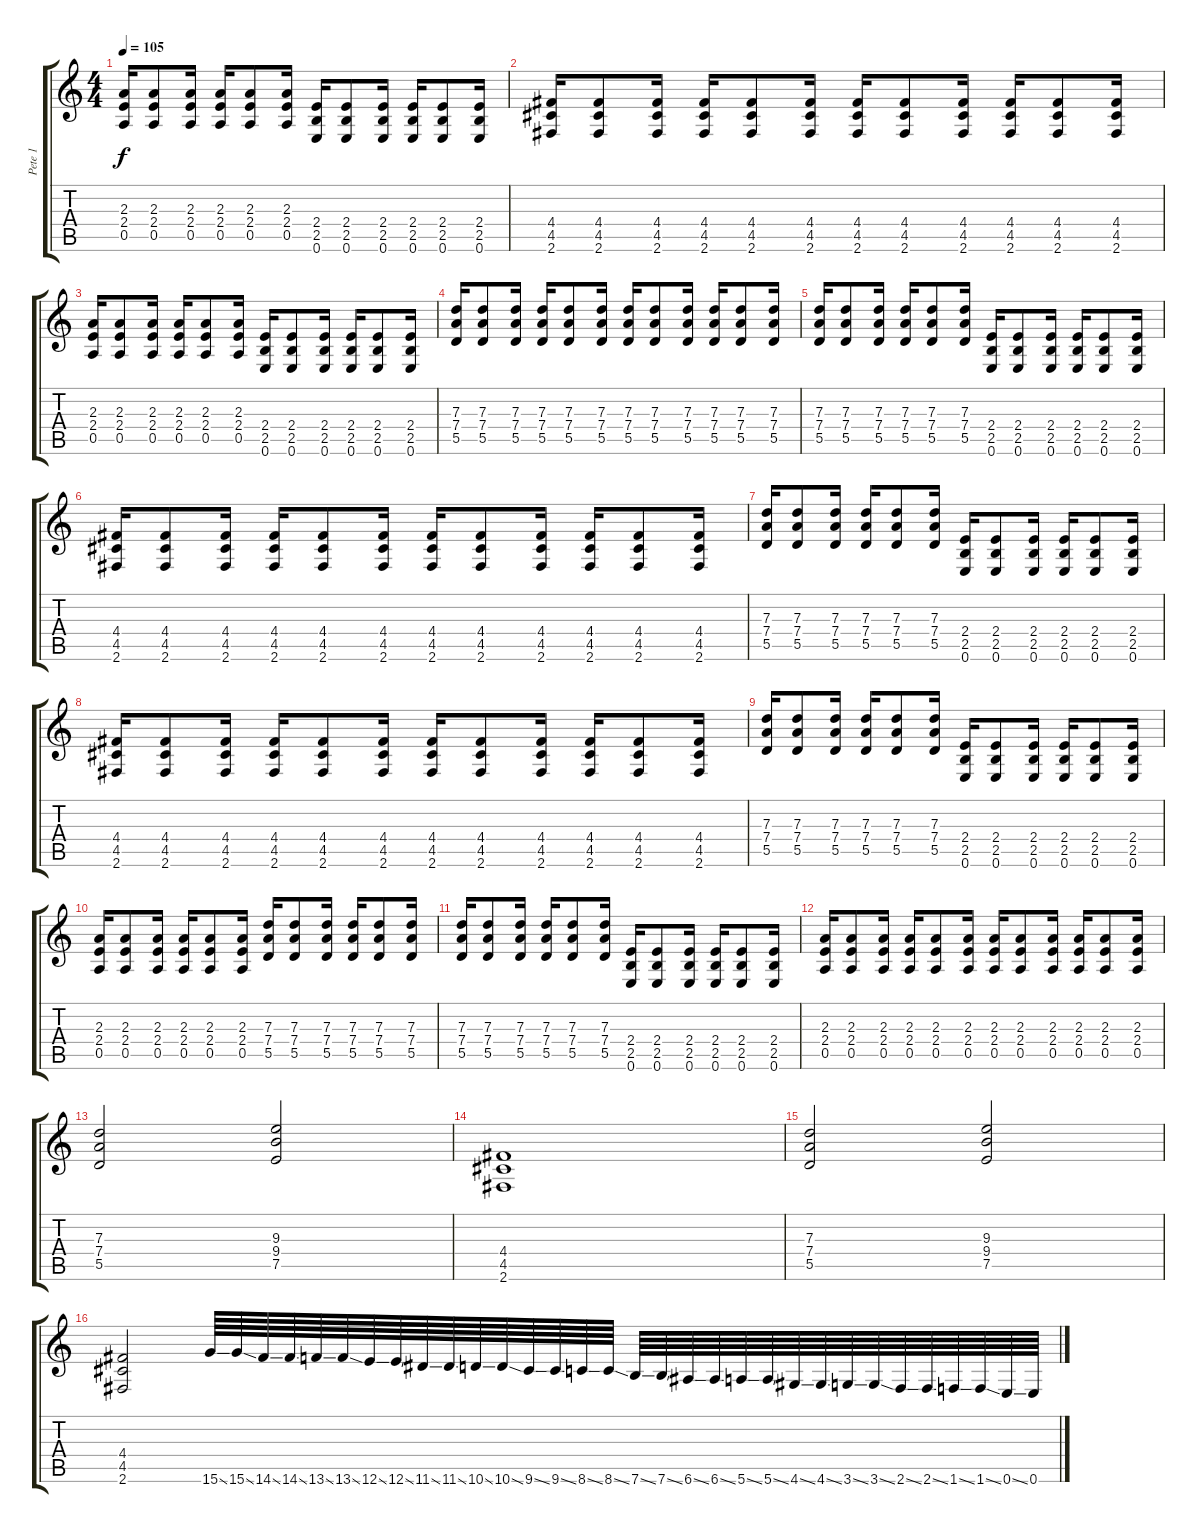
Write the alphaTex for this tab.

\track ("Pete 1" "Pete 1") {instrument overdrivenguitar}
\staff {score tabs}
\tuning (E4 B3 G3 D3 A2 E2) {hide}
\ts (4 4)
\tempo 105
\clef g2
\ks c
(2.3 2.4 0.5).16{dy f} (2.3 2.4 0.5).8 (2.3 2.4 0.5).16 (2.3 2.4 0.5).16 (2.3 2.4 0.5).8 (2.3 2.4 0.5).16 (2.4 2.5 0.6).16 (2.4 2.5 0.6).8 (2.4 2.5 0.6).16 (2.4 2.5 0.6).16 (2.4 2.5 0.6).8 (2.4 2.5 0.6).16 |
(4.4 4.5 2.6).16 (4.4 4.5 2.6).8 (4.4 4.5 2.6).16 (4.4 4.5 2.6).16 (4.4 4.5 2.6).8 (4.4 4.5 2.6).16 (4.4 4.5 2.6).16 (4.4 4.5 2.6).8 (4.4 4.5 2.6).16 (4.4 4.5 2.6).16 (4.4 4.5 2.6).8 (4.4 4.5 2.6).16 |
(2.3 2.4 0.5).16 (2.3 2.4 0.5).8 (2.3 2.4 0.5).16 (2.3 2.4 0.5).16 (2.3 2.4 0.5).8 (2.3 2.4 0.5).16 (2.4 2.5 0.6).16 (2.4 2.5 0.6).8 (2.4 2.5 0.6).16 (2.4 2.5 0.6).16 (2.4 2.5 0.6).8 (2.4 2.5 0.6).16 |
(7.3 7.4 5.5).16 (7.3 7.4 5.5).8 (7.3 7.4 5.5).16 (7.3 7.4 5.5).16 (7.3 7.4 5.5).8 (7.3 7.4 5.5).16 (7.3 7.4 5.5).16 (7.3 7.4 5.5).8 (7.3 7.4 5.5).16 (7.3 7.4 5.5).16 (7.3 7.4 5.5).8 (7.3 7.4 5.5).16 |
(7.3 7.4 5.5).16 (7.3 7.4 5.5).8 (7.3 7.4 5.5).16 (7.3 7.4 5.5).16 (7.3 7.4 5.5).8 (7.3 7.4 5.5).16 (2.4 2.5 0.6).16 (2.4 2.5 0.6).8 (2.4 2.5 0.6).16 (2.4 2.5 0.6).16 (2.4 2.5 0.6).8 (2.4 2.5 0.6).16 |
(4.4 4.5 2.6).16 (4.4 4.5 2.6).8 (4.4 4.5 2.6).16 (4.4 4.5 2.6).16 (4.4 4.5 2.6).8 (4.4 4.5 2.6).16 (4.4 4.5 2.6).16 (4.4 4.5 2.6).8 (4.4 4.5 2.6).16 (4.4 4.5 2.6).16 (4.4 4.5 2.6).8 (4.4 4.5 2.6).16 |
(7.3 7.4 5.5).16 (7.3 7.4 5.5).8 (7.3 7.4 5.5).16 (7.3 7.4 5.5).16 (7.3 7.4 5.5).8 (7.3 7.4 5.5).16 (2.4 2.5 0.6).16 (2.4 2.5 0.6).8 (2.4 2.5 0.6).16 (2.4 2.5 0.6).16 (2.4 2.5 0.6).8 (2.4 2.5 0.6).16 |
(4.4 4.5 2.6).16 (4.4 4.5 2.6).8 (4.4 4.5 2.6).16 (4.4 4.5 2.6).16 (4.4 4.5 2.6).8 (4.4 4.5 2.6).16 (4.4 4.5 2.6).16 (4.4 4.5 2.6).8 (4.4 4.5 2.6).16 (4.4 4.5 2.6).16 (4.4 4.5 2.6).8 (4.4 4.5 2.6).16 |
(7.3 7.4 5.5).16 (7.3 7.4 5.5).8 (7.3 7.4 5.5).16 (7.3 7.4 5.5).16 (7.3 7.4 5.5).8 (7.3 7.4 5.5).16 (2.4 2.5 0.6).16 (2.4 2.5 0.6).8 (2.4 2.5 0.6).16 (2.4 2.5 0.6).16 (2.4 2.5 0.6).8 (2.4 2.5 0.6).16 |
(2.3 2.4 0.5).16 (2.3 2.4 0.5).8 (2.3 2.4 0.5).16 (2.3 2.4 0.5).16 (2.3 2.4 0.5).8 (2.3 2.4 0.5).16 (7.3 7.4 5.5).16 (7.3 7.4 5.5).8 (7.3 7.4 5.5).16 (7.3 7.4 5.5).16 (7.3 7.4 5.5).8 (7.3 7.4 5.5).16 |
(7.3 7.4 5.5).16 (7.3 7.4 5.5).8 (7.3 7.4 5.5).16 (7.3 7.4 5.5).16 (7.3 7.4 5.5).8 (7.3 7.4 5.5).16 (2.4 2.5 0.6).16 (2.4 2.5 0.6).8 (2.4 2.5 0.6).16 (2.4 2.5 0.6).16 (2.4 2.5 0.6).8 (2.4 2.5 0.6).16 |
(2.3 2.4 0.5).16 (2.3 2.4 0.5).8 (2.3 2.4 0.5).16 (2.3 2.4 0.5).16 (2.3 2.4 0.5).8 (2.3 2.4 0.5).16 (2.3 2.4 0.5).16 (2.3 2.4 0.5).8 (2.3 2.4 0.5).16 (2.3 2.4 0.5).16 (2.3 2.4 0.5).8 (2.3 2.4 0.5).16 |
(7.3 7.4 5.5).2 (9.3 9.4 7.5).2 |
(4.4 4.5 2.6).1 |
(7.3 7.4 5.5).2 (9.3 9.4 7.5).2 |
(4.4 4.5 2.6).2 15.6{ss}.64 15.6{ss}.64 14.6{ss}.64 14.6{ss}.64 13.6{ss}.64 13.6{ss}.64 12.6{ss}.64 12.6{ss}.64 11.6{ss}.64 11.6{ss}.64 10.6{ss}.64 10.6{ss}.64 9.6{ss}.64 9.6{ss}.64 8.6{ss}.64 8.6{ss}.64 7.6{ss}.64 7.6{ss}.64 6.6{ss}.64 6.6{ss}.64 5.6{ss}.64 5.6{ss}.64 4.6{ss}.64 4.6{ss}.64 3.6{ss}.64 3.6{ss}.64 2.6{ss}.64 2.6{ss}.64 1.6{ss}.64 1.6{ss}.64 0.6{ss}.64 0.6.64
